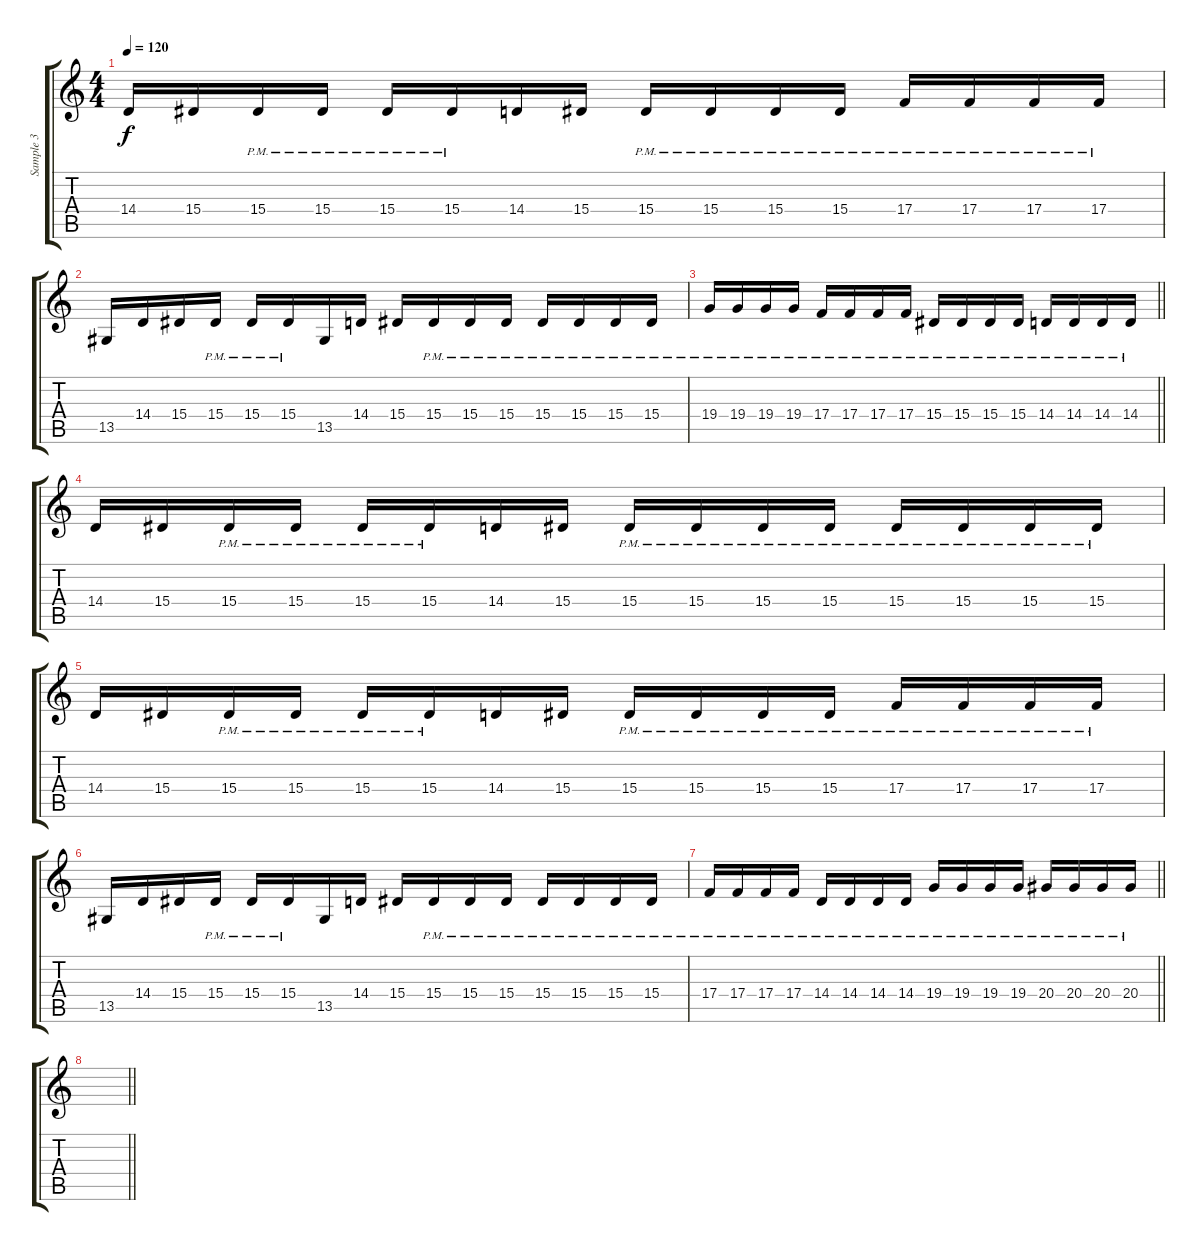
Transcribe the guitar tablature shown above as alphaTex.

\track ("Sample 3" "Sample 3") {instrument lead1square}
\staff {score tabs}
\tuning (D4 A3 F3 C3 G2 C2) {hide}
\ts (4 4)
\tempo 120
\clef g2
\ks c
14.4.16{dy f} 15.4.16 15.4{pm}.16 15.4{pm}.16 15.4{pm}.16 15.4{pm}.16 14.4.16 15.4.16 15.4{pm}.16 15.4{pm}.16 15.4{pm}.16 15.4{pm}.16 17.4{pm}.16 17.4{pm}.16 17.4{pm}.16 17.4{pm}.16 |
13.5.16 14.4.16 15.4.16 15.4{pm}.16 15.4{pm}.16 15.4{pm}.16 13.5.16 14.4.16 15.4.16 15.4{pm}.16 15.4{pm}.16 15.4{pm}.16 15.4{pm}.16 15.4{pm}.16 15.4{pm}.16 15.4{pm}.16 |
\barLineRight lightlight
19.4{pm}.16 19.4{pm}.16 19.4{pm}.16 19.4{pm}.16 17.4{pm}.16 17.4{pm}.16 17.4{pm}.16 17.4{pm}.16 15.4{pm}.16 15.4{pm}.16 15.4{pm}.16 15.4{pm}.16 14.4{pm}.16 14.4{pm}.16 14.4{pm}.16 14.4{pm}.16 |
14.4.16 15.4.16 15.4{pm}.16 15.4{pm}.16 15.4{pm}.16 15.4{pm}.16 14.4.16 15.4.16 15.4{pm}.16 15.4{pm}.16 15.4{pm}.16 15.4{pm}.16 15.4{pm}.16 15.4{pm}.16 15.4{pm}.16 15.4{pm}.16 |
14.4.16 15.4.16 15.4{pm}.16 15.4{pm}.16 15.4{pm}.16 15.4{pm}.16 14.4.16 15.4.16 15.4{pm}.16 15.4{pm}.16 15.4{pm}.16 15.4{pm}.16 17.4{pm}.16 17.4{pm}.16 17.4{pm}.16 17.4{pm}.16 |
13.5.16 14.4.16 15.4.16 15.4{pm}.16 15.4{pm}.16 15.4{pm}.16 13.5.16 14.4.16 15.4.16 15.4{pm}.16 15.4{pm}.16 15.4{pm}.16 15.4{pm}.16 15.4{pm}.16 15.4{pm}.16 15.4{pm}.16 |
\barLineRight lightlight
17.4{pm}.16 17.4{pm}.16 17.4{pm}.16 17.4{pm}.16 14.4{pm}.16 14.4{pm}.16 14.4{pm}.16 14.4{pm}.16 19.4{pm}.16 19.4{pm}.16 19.4{pm}.16 19.4{pm}.16 20.4{pm}.16 20.4{pm}.16 20.4{pm}.16 20.4{pm}.16 |
\section ("" " ")
\barLineRight lightlight
